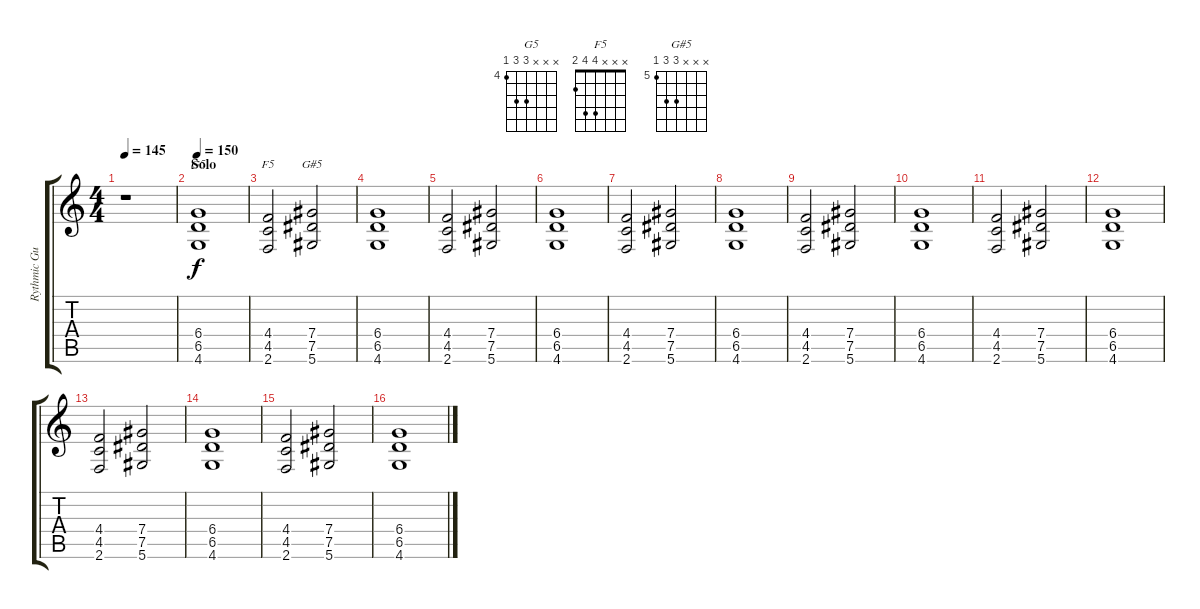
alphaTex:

\track ("Rythmic Guitar" "Rythmic Gu") {instrument distortionguitar}
\staff {score tabs}
\tuning (Eb4 Bb3 Gb3 Db3 Ab2 Eb2) {hide}
\chord ("G5" x x x 6 6 4) {firstfret 4}
\chord ("F5" x x x 4 4 2)
\chord ("G#5" x x x 7 7 5) {firstfret 5}
\ts (4 4)
\tempo 145
\clef g2
\ks c
r.1{dy f} |
\section ("" "Solo")
\tempo 150
(6.4 6.5 4.6).1{ch "G5" volume 10 balance 8 instrument distortionguitar} |
(4.4 4.5 2.6).2{ch "F5"} (7.4 7.5 5.6).2{ch "G#5"} |
(6.4 6.5 4.6).1 |
(4.4 4.5 2.6).2 (7.4 7.5 5.6).2 |
(6.4 6.5 4.6).1 |
(4.4 4.5 2.6).2 (7.4 7.5 5.6).2 |
(6.4 6.5 4.6).1 |
(4.4 4.5 2.6).2 (7.4 7.5 5.6).2 |
(6.4 6.5 4.6).1 |
(4.4 4.5 2.6).2 (7.4 7.5 5.6).2 |
(6.4 6.5 4.6).1 |
(4.4 4.5 2.6).2 (7.4 7.5 5.6).2 |
(6.4 6.5 4.6).1 |
(4.4 4.5 2.6).2 (7.4 7.5 5.6).2 |
(6.4 6.5 4.6).1
